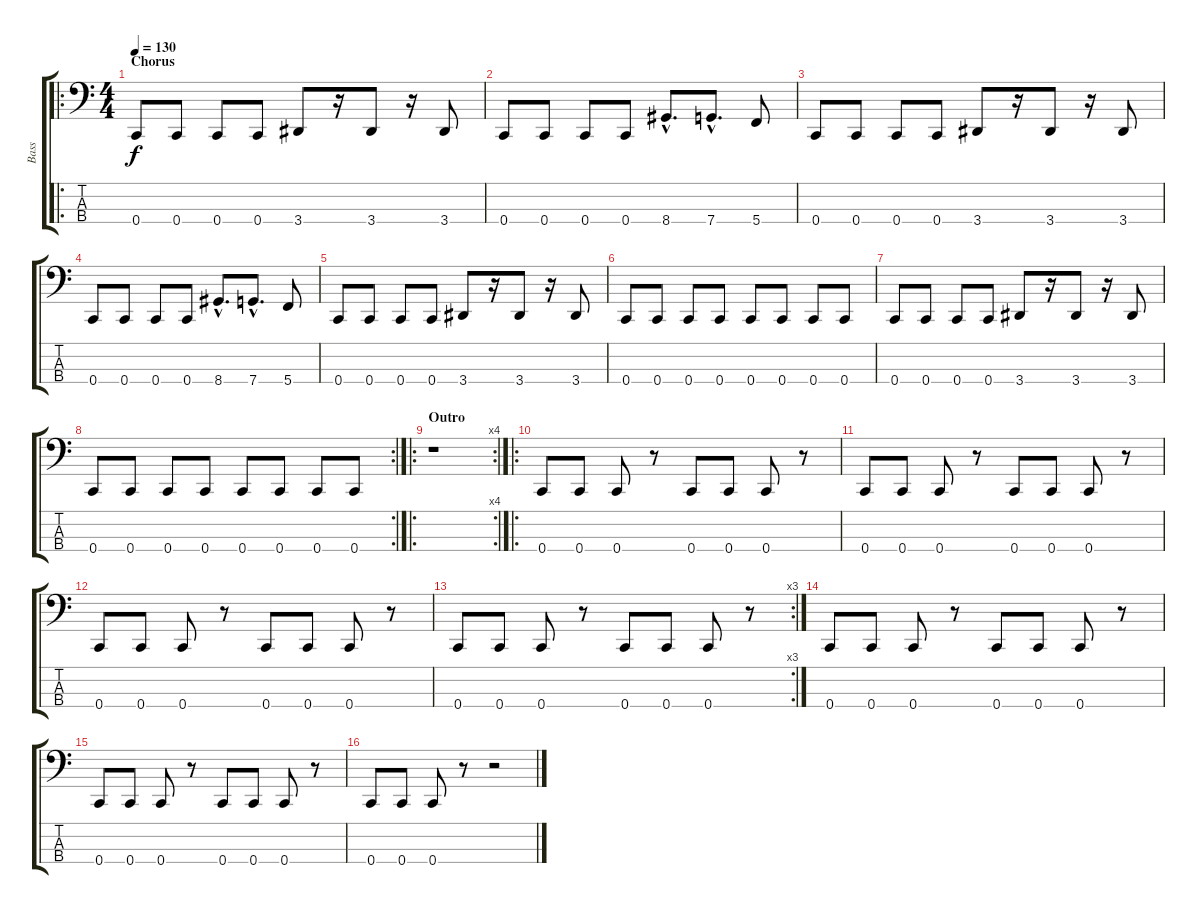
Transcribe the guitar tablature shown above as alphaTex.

\track ("Bass" "Bass") {instrument electricbassfinger}
\staff {score tabs}
\tuning (F2 C2 G1 C1) {hide}
\ro
\ts (4 4)
\section ("" "Chorus")
\tempo 130
\clef f4
\ks c
0.4.8{dy f} 0.4.8 0.4.8 0.4.8 3.4.8 r.16 3.4.8 r.16 3.4.8 |
0.4.8 0.4.8 0.4.8 0.4.8 8.4{hac}.8{d} 7.4{hac}.8{d} 5.4.8 |
0.4.8 0.4.8 0.4.8 0.4.8 3.4.8 r.16 3.4.8 r.16 3.4.8 |
0.4.8 0.4.8 0.4.8 0.4.8 8.4{hac}.8{d} 7.4{hac}.8{d} 5.4.8 |
0.4.8 0.4.8 0.4.8 0.4.8 3.4.8 r.16 3.4.8 r.16 3.4.8 |
0.4.8 0.4.8 0.4.8 0.4.8 0.4.8 0.4.8 0.4.8 0.4.8 |
0.4.8 0.4.8 0.4.8 0.4.8 3.4.8 r.16 3.4.8 r.16 3.4.8 |
\rc 2
0.4.8 0.4.8 0.4.8 0.4.8 0.4.8 0.4.8 0.4.8 0.4.8 |
\ro
\rc 4
\section ("" "Outro")
r.1 |
\ro
0.4.8 0.4.8 0.4.8 r.8 0.4.8 0.4.8 0.4.8 r.8 |
0.4.8 0.4.8 0.4.8 r.8 0.4.8 0.4.8 0.4.8 r.8 |
0.4.8 0.4.8 0.4.8 r.8 0.4.8 0.4.8 0.4.8 r.8 |
\rc 3
0.4.8 0.4.8 0.4.8 r.8 0.4.8 0.4.8 0.4.8 r.8 |
0.4.8 0.4.8 0.4.8 r.8 0.4.8 0.4.8 0.4.8 r.8 |
0.4.8 0.4.8 0.4.8 r.8 0.4.8 0.4.8 0.4.8 r.8 |
0.4.8 0.4.8 0.4.8 r.8 r.2
